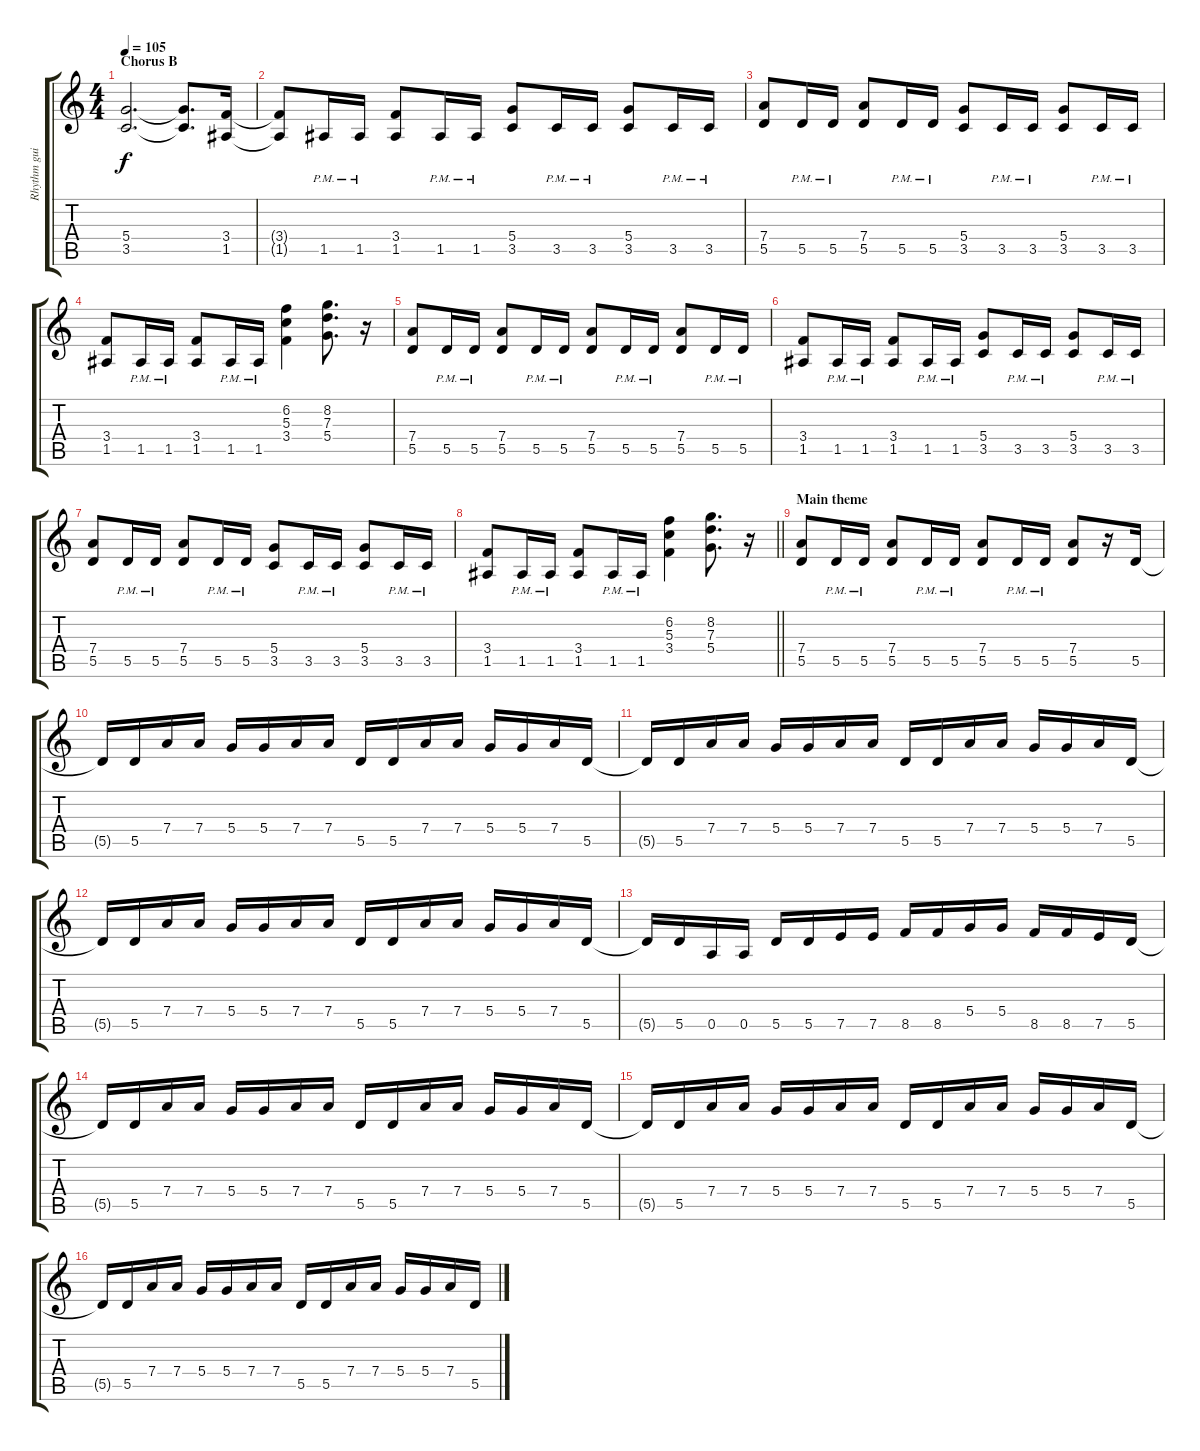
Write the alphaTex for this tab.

\track ("Rhythm guitar 2" "Rhythm gui") {instrument distortionguitar}
\staff {score tabs}
\tuning (E4 B3 G3 D3 A2 E2) {hide}
\ts (4 4)
\section ("" "Chorus B")
\tempo 105
\clef g2
\ks c
(5.4{t} 3.5{t}).2{d dy f} (5.4{t} 3.5{t}).8{d} (3.4 1.5).16 |
(3.4{t} 1.5{t}).8 1.5{pm}.16 1.5{pm}.16 (3.4 1.5).8 1.5{pm}.16 1.5{pm}.16 (5.4 3.5).8 3.5{pm}.16 3.5{pm}.16 (5.4 3.5).8 3.5{pm}.16 3.5{pm}.16 |
(7.4 5.5).8 5.5{pm}.16 5.5{pm}.16 (7.4 5.5).8 5.5{pm}.16 5.5{pm}.16 (5.4 3.5).8 3.5{pm}.16 3.5{pm}.16 (5.4 3.5).8 3.5{pm}.16 3.5{pm}.16 |
(3.4 1.5).8 1.5{pm}.16 1.5{pm}.16 (3.4 1.5).8 1.5{pm}.16 1.5{pm}.16 (6.2 5.3 3.4).4 (8.2 7.3 5.4).8{d} r.16 |
(7.4 5.5).8 5.5{pm}.16 5.5{pm}.16 (7.4 5.5).8 5.5{pm}.16 5.5{pm}.16 (7.4 5.5).8 5.5{pm}.16 5.5{pm}.16 (7.4 5.5).8 5.5{pm}.16 5.5{pm}.16 |
(3.4 1.5).8 1.5{pm}.16 1.5{pm}.16 (3.4 1.5).8 1.5{pm}.16 1.5{pm}.16 (5.4 3.5).8 3.5{pm}.16 3.5{pm}.16 (5.4 3.5).8 3.5{pm}.16 3.5{pm}.16 |
(7.4 5.5).8 5.5{pm}.16 5.5{pm}.16 (7.4 5.5).8 5.5{pm}.16 5.5{pm}.16 (5.4 3.5).8 3.5{pm}.16 3.5{pm}.16 (5.4 3.5).8 3.5{pm}.16 3.5{pm}.16 |
\barLineRight lightlight
(3.4 1.5).8 1.5{pm}.16 1.5{pm}.16 (3.4 1.5).8 1.5{pm}.16 1.5{pm}.16 (6.2 5.3 3.4).4 (8.2 7.3 5.4).8{d} r.16 |
\section ("" "Main theme")
(7.4 5.5).8 5.5{pm}.16 5.5{pm}.16 (7.4 5.5).8 5.5{pm}.16 5.5{pm}.16 (7.4 5.5).8 5.5{pm}.16 5.5{pm}.16 (7.4 5.5).8 r.16 5.5.16 |
5.5{t}.16 5.5.16 7.4.16 7.4.16 5.4.16 5.4.16 7.4.16 7.4.16 5.5.16 5.5.16 7.4.16 7.4.16 5.4.16 5.4.16 7.4.16 5.5.16 |
5.5{t}.16 5.5.16 7.4.16 7.4.16 5.4.16 5.4.16 7.4.16 7.4.16 5.5.16 5.5.16 7.4.16 7.4.16 5.4.16 5.4.16 7.4.16 5.5.16 |
5.5{t}.16 5.5.16 7.4.16 7.4.16 5.4.16 5.4.16 7.4.16 7.4.16 5.5.16 5.5.16 7.4.16 7.4.16 5.4.16 5.4.16 7.4.16 5.5.16 |
5.5{t}.16 5.5.16 0.5.16 0.5.16 5.5.16 5.5.16 7.5.16 7.5.16 8.5.16 8.5.16 5.4.16 5.4.16 8.5.16 8.5.16 7.5.16 5.5.16 |
5.5{t}.16 5.5.16 7.4.16 7.4.16 5.4.16 5.4.16 7.4.16 7.4.16 5.5.16 5.5.16 7.4.16 7.4.16 5.4.16 5.4.16 7.4.16 5.5.16 |
5.5{t}.16 5.5.16 7.4.16 7.4.16 5.4.16 5.4.16 7.4.16 7.4.16 5.5.16 5.5.16 7.4.16 7.4.16 5.4.16 5.4.16 7.4.16 5.5.16 |
5.5{t}.16 5.5.16 7.4.16 7.4.16 5.4.16 5.4.16 7.4.16 7.4.16 5.5.16 5.5.16 7.4.16 7.4.16 5.4.16 5.4.16 7.4.16 5.5.16
